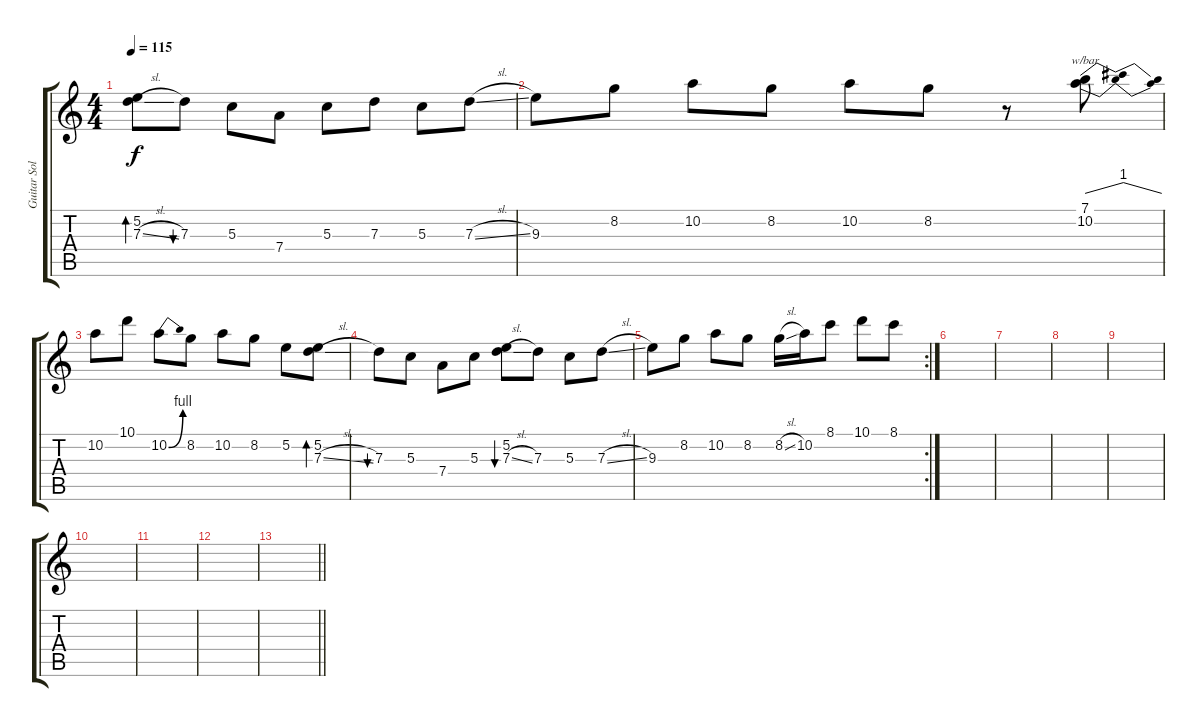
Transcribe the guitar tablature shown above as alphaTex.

\track ("Guitar Solo" "Guitar Sol") {instrument acousticguitarnylon}
\staff {score tabs}
\tuning (E4 B3 G3 D3 A2 E2) {hide}
\ts (4 4)
\tempo 115
\clef g2
\ks c
(5.2 7.3{sl}).8{bd 60 dy f} 7.3.8{bu 60} 5.3.8 7.4.8 5.3.8 7.3.8 5.3.8 7.3{sl}.8 |
9.3.8 8.2.8 10.2.8 8.2.8 10.2.8 8.2.8 r.8 (7.1 10.2).8{tbe (dip default 0 0 30 4 60 0)} |
10.2.8 10.1.8 10.2{be (bend 0 0 60 4)}.8 8.2.8 10.2.8 8.2.8 5.2.8 (5.2 7.3{sl}).8{bd 60} |
7.3.8{bu 60} 5.3.8 7.4.8 5.3.8 (5.2 7.3{sl}).8{bu 60} 7.3.8 5.3.8 7.3{sl}.8 |
\rc 2
9.3.8 8.2.8 10.2.8 8.2.8 8.2{sl}.16 10.2.16 8.1.8 10.1.8 8.1.8 |
|
|
|
|
|
|
|
\barLineRight lightlight
